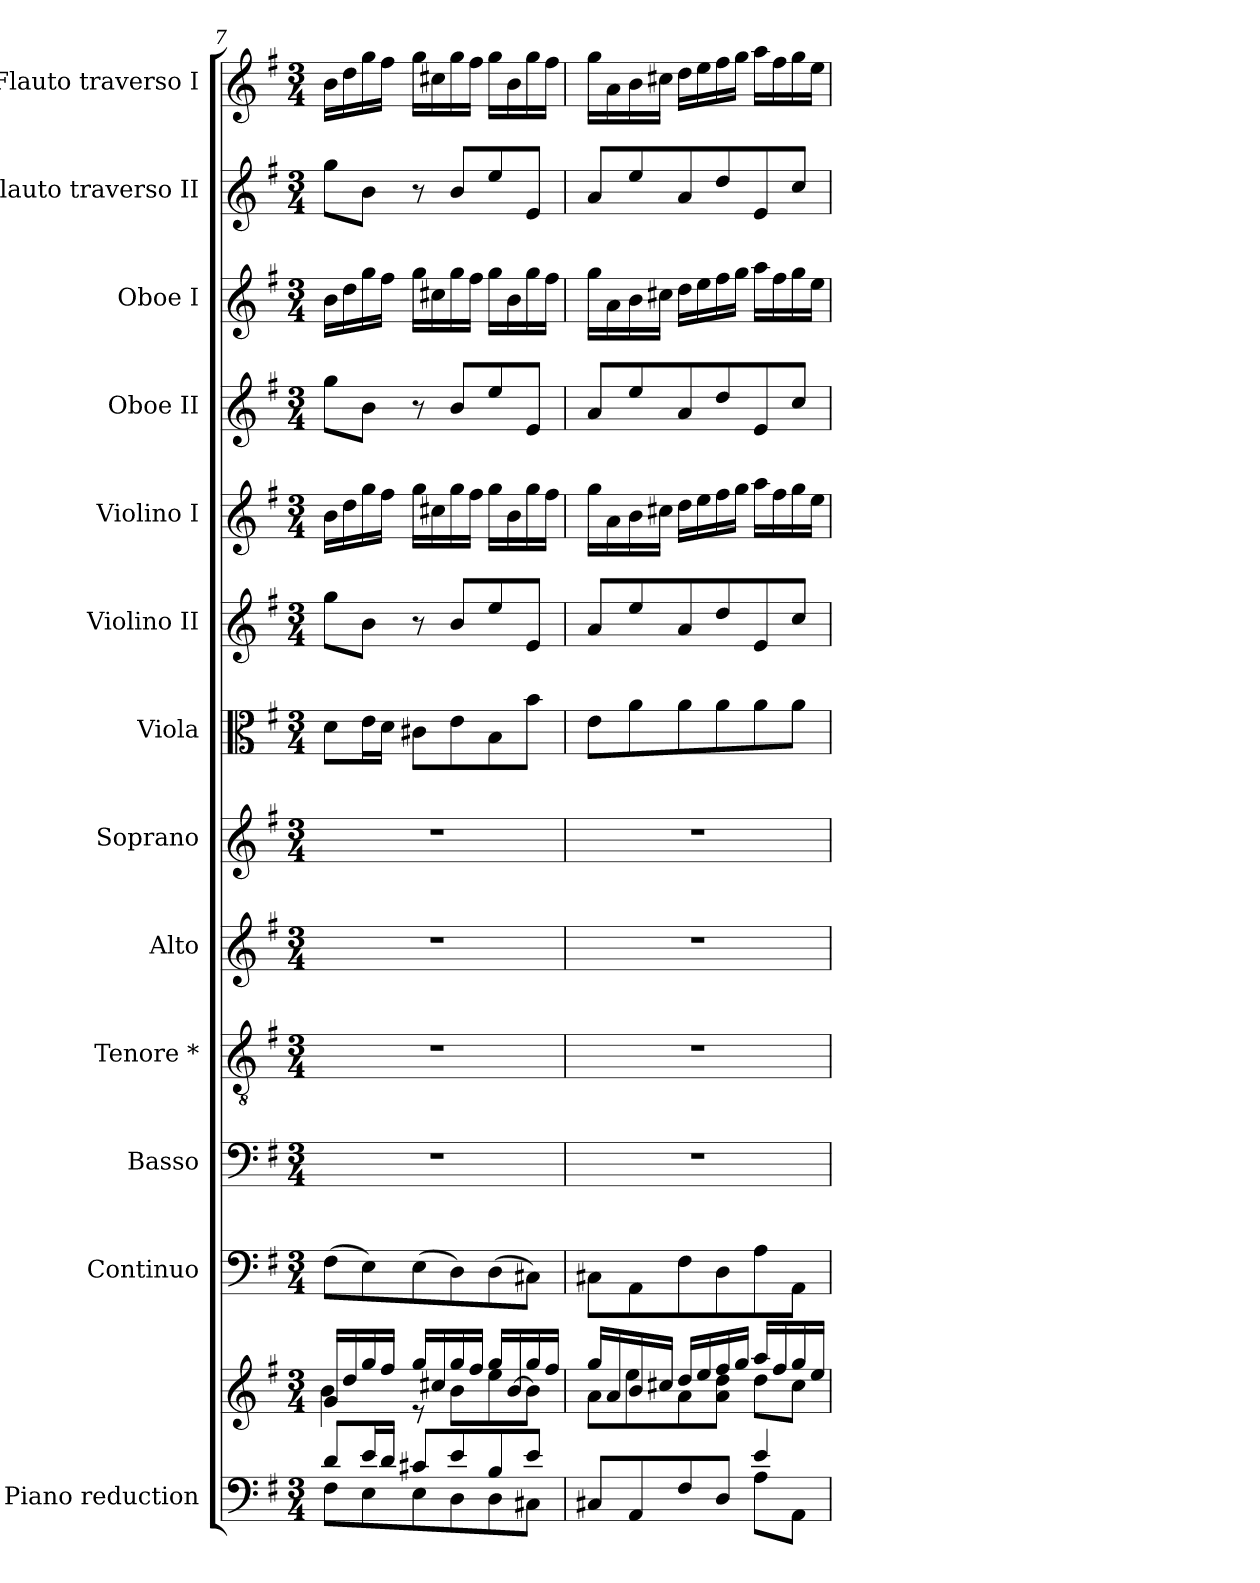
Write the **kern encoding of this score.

**kern	**kern	**kern	**kern	**kern	**kern	**kern	**kern	**kern	**kern	**kern	**kern	**kern	**kern
*part13	*part13	*part12	*part11	*part10	*part9	*part8	*part7	*part6	*part5	*part4	*part3	*part2	*part1
*staff14	*staff13	*staff12	*staff11	*staff10	*staff9	*staff8	*staff7	*staff6	*staff5	*staff4	*staff3	*staff2	*staff1
*I"Piano reduction	*	*I"Continuo	*I"Basso	*I"Tenore *	*I"Alto	*I"Soprano	*I"Viola	*I"Violino II	*I"Violino I	*I"Oboe II	*I"Oboe I	*I"Flauto traverso II	*I"Flauto traverso I
*I'Pno	*	*	*	*	*	*	*I'Vla	*I'Vln	*I'Vln	*I'Ob	*I'Ob	*	*
*clefF4	*clefG2	*clefF4	*clefF4	*clefGv2	*clefG2	*clefG2	*clefC3	*clefG2	*clefG2	*clefG2	*clefG2	*clefG2	*clefG2
*k[f#]	*k[f#]	*k[f#]	*k[f#]	*k[f#]	*k[f#]	*k[f#]	*k[f#]	*k[f#]	*k[f#]	*k[f#]	*k[f#]	*k[f#]	*k[f#]
*M3/4	*M3/4	*M3/4	*M3/4	*M3/4	*M3/4	*M3/4	*M3/4	*M3/4	*M3/4	*M3/4	*M3/4	*M3/4	*M3/4
=7	=7	=7	=7	=7	=7	=7	=7	=7	=7	=7	=7	=7	=7
*^	*^	*	*	*	*	*	*	*	*	*	*	*	*
8d/L	8F#\L	16g/LL	4b\	(8F#\L	2.r	2.r	2.r	2.r	8d\L	8gg\L	16b\LL	8gg\L	16b\LL	8gg\L	16b\LL
.	.	16dd/	.	.	.	.	.	.	.	.	16dd\	.	16dd\	.	16dd\
16e/L	8E\	16gg/	.	8E\)	.	.	.	.	16e\L	8b\J	16gg\	8b\J	16gg\	8b\J	16gg\
16d/JJ	.	16ff#/JJ	.	.	.	.	.	.	16d\JJ	.	16ff#\JJ	.	16ff#\JJ	.	16ff#\JJ
8c#X/L	8E\	16gg/LL	8r	(8E\	.	.	.	.	8c#X\L	8r	16gg\LL	8r	16gg\LL	8r	16gg\LL
.	.	16cc#X/	.	.	.	.	.	.	.	.	16cc#X\	.	16cc#X\	.	16cc#X\
8e/	8D\	16gg/	8b\L	8D\)	.	.	.	.	8e\	8b/L	16gg\	8b/L	16gg\	8b/L	16gg\
.	.	16ff#/JJ	.	.	.	.	.	.	.	.	16ff#\JJ	.	16ff#\JJ	.	16ff#\JJ
8B/	8D\	16gg/LL	8ee\	(8D\	.	.	.	.	8B\	8ee/	16gg\LL	8ee/	16gg\LL	8ee/	16gg\LL
.	.	[<16b/	.	.	.	.	.	.	.	.	16b\	.	16b\	.	16b\
8e/J	8C#X\J	16gg/	8b\J]	8C#X\J)	.	.	.	.	8b\J	8e/J	16gg\	8e/J	16gg\	8e/J	16gg\
.	.	16ff#/JJ	.	.	.	.	.	.	.	.	16ff#\JJ	.	16ff#\JJ	.	16ff#\JJ
=8	=8	=8	=8	=8	=8	=8	=8	=8	=8	=8	=8	=8	=8	=8	=8
8C#X/L	2ryy	16gg/LL	8a\L	8C#X\L	2.r	2.r	2.r	2.r	8e\L	8a/L	16gg\LL	8a/L	16gg\LL	8a/L	16gg\LL
.	.	16a/	.	.	.	.	.	.	.	.	16a\	.	16a\	.	16a\
8AA/	.	16b/	8ee\	8AA\	.	.	.	.	8a\	8ee/	16b\	8ee/	16b\	8ee/	16b\
.	.	16cc#X/JJ	.	.	.	.	.	.	.	.	16cc#X\JJ	.	16cc#X\JJ	.	16cc#X\JJ
8F#/	.	16dd/LL	8a\	8F#\	.	.	.	.	8a\	8a/	16dd\LL	8a/	16dd\LL	8a/	16dd\LL
.	.	16ee/	.	.	.	.	.	.	.	.	16ee\	.	16ee\	.	16ee\
8D/J	.	16ff#/	8a\ 8dd\J	8D\	.	.	.	.	8a\	8dd/	16ff#\	8dd/	16ff#\	8dd/	16ff#\
.	.	16gg/JJ	.	.	.	.	.	.	.	.	16gg\JJ	.	16gg\JJ	.	16gg\JJ
4e/	8A\L	16aa/LL	8dd\L	8A\	.	.	.	.	8a\	8e/	16aa\LL	8e/	16aa\LL	8e/	16aa\LL
.	.	16ff#/	.	.	.	.	.	.	.	.	16ff#\	.	16ff#\	.	16ff#\
.	8AA\J	16gg/	8cc#\J	8AA\J	.	.	.	.	8a\J	8cc/J	16gg\	8cc/J	16gg\	8cc/J	16gg\
.	.	16ee/JJ	.	.	.	.	.	.	.	.	16ee\JJ	.	16ee\JJ	.	16ee\JJ
*v	*v	*	*	*	*	*	*	*	*	*	*	*	*	*	*
*	*v	*v	*	*	*	*	*	*	*	*	*	*	*	*
=	=	=	=	=	=	=	=	=	=	=	=	=	=
*-	*-	*-	*-	*-	*-	*-	*-	*-	*-	*-	*-	*-	*-
